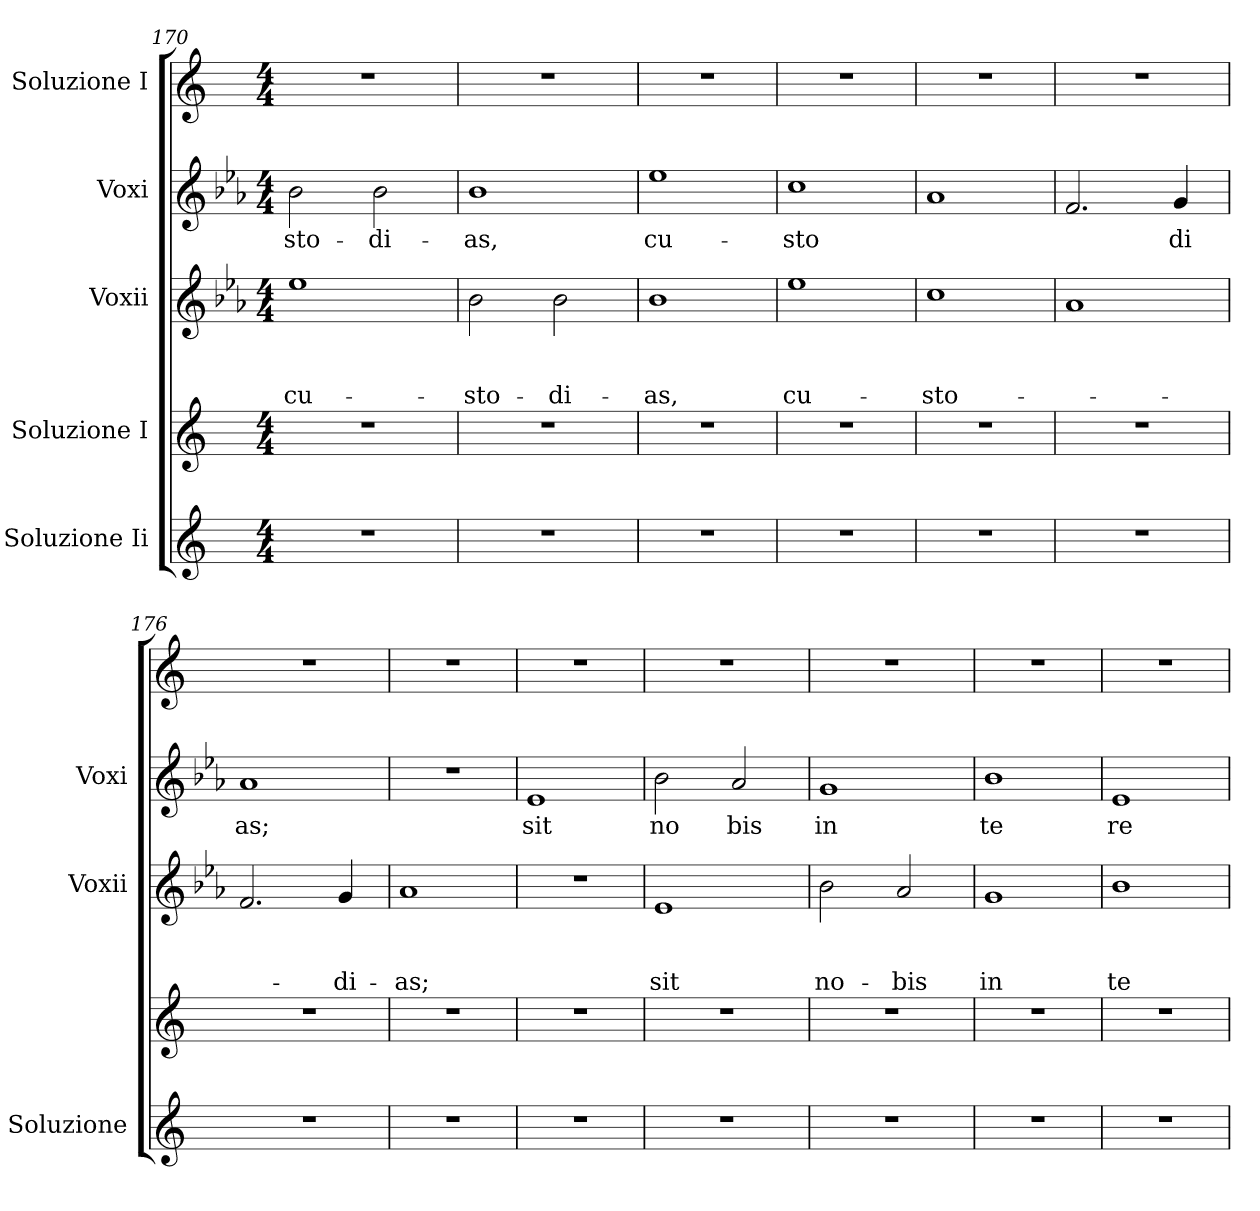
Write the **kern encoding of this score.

**kern	**kern	**kern	**text	**text	**text	**kern	**text	**kern
*part5	*part4	*part3	*part3	*part3	*part3	*part2	*part2	*part1
*staff5	*staff4	*staff3	*staff3	*staff3	*staff3	*staff2	*staff2	*staff1
*I"Soluzione Ii	*I"Soluzione I	*I"Voxii	*	*	*	*I"Voxi	*	*I"Soluzione I
*I'Soluzione	*	*I'Voxii	*	*	*	*I'Voxi	*	*
*clefG2	*clefG2	*clefG2	*	*	*	*clefG2	*	*clefG2
*k[]	*k[]	*k[b-e-a-]	*	*	*	*k[b-e-a-]	*	*k[]
*C:	*C:	*E-:	*	*	*	*E-:	*	*C:
*M4/4	*M4/4	*M4/4	*	*	*	*M4/4	*	*M4/4
=170	=170	=170	=170	=170	=170	=170	=170	=170
!	!	!	!	!	!LO:LY:b	!	!LO:LY:b	!
1r	1r	1ee-	.	.	cu-	2b-\	-sto-	1r
!	!	!	!	!	!	!	!LO:LY:b	!
.	.	.	.	.	.	2b-\	-di-	.
=171	=171	=171	=171	=171	=171	=171	=171	=171
!	!	!	!	!	!LO:LY:b	!	!LO:LY:b	!
1r	1r	2b-\	.	.	-sto-	1b-	-as,	1r
!	!	!	!	!	!LO:LY:b	!	!	!
.	.	2b-\	.	.	-di-	.	.	.
=172	=172	=172	=172	=172	=172	=172	=172	=172
!	!	!	!	!	!LO:LY:b	!	!LO:LY:b	!
1r	1r	1b-	.	.	-as,	1ee-	cu-	1r
!!LO:LB:g=z
=173	=173	=173	=173	=173	=173	=173	=173	=173
!	!	!	!	!	!LO:LY:b	!	!LO:LY:b	!
1r	1r	1ee-	.	.	cu-	1cc	-sto	1r
=174	=174	=174	=174	=174	=174	=174	=174	=174
!	!	!	!	!	!LO:LY:b	!	!	!
1r	1r	1cc	.	.	-sto-	1a-	.	1r
=175	=175	=175	=175	=175	=175	=175	=175	=175
1r	1r	1a-	.	.	.	2.f/	.	1r
!	!	!	!	!	!	!	!LO:LY:b	!
.	.	.	.	.	.	4g/	di	.
=176	=176	=176	=176	=176	=176	=176	=176	=176
!	!	!	!	!	!	!	!LO:LY:b	!
1r	1r	2.f/	.	.	.	1a-	as;	1r
!	!	!	!	!	!LO:LY:b	!	!	!
.	.	4g/	.	.	-di-	.	.	.
=177	=177	=177	=177	=177	=177	=177	=177	=177
!	!	!	!	!	!LO:LY:b	!	!	!
1r	1r	1a-	.	.	-as;	1r	.	1r
=178	=178	=178	=178	=178	=178	=178	=178	=178
!	!	!	!	!	!	!	!LO:LY:b	!
1r	1r	1r	.	.	.	1e-	sit	1r
=179	=179	=179	=179	=179	=179	=179	=179	=179
!	!	!	!	!	!LO:LY:b	!	!LO:LY:b	!
1r	1r	1e-	.	.	sit	2b-\	no	1r
!	!	!	!	!	!	!	!LO:LY:b	!
.	.	.	.	.	.	2a-/	bis	.
=180	=180	=180	=180	=180	=180	=180	=180	=180
!	!	!	!	!	!LO:LY:b	!	!LO:LY:b:rj	!
1r	1r	2b-\	.	.	no-	1g	in	1r
!	!	!	!	!	!LO:LY:b	!	!	!
.	.	2a-/	.	.	-bis	.	.	.
=181	=181	=181	=181	=181	=181	=181	=181	=181
!	!	!	!	!	!LO:LY:b:rj	!	!LO:LY:b	!
1r	1r	1g	.	.	in	1b-	te	1r
=182	=182	=182	=182	=182	=182	=182	=182	=182
!	!	!	!	!	!LO:LY:b	!	!LO:LY:b	!
1r	1r	1b-	.	.	te	1e-	re	1r
=	=	=	=	=	=	=	=	=
*-	*-	*-	*-	*-	*-	*-	*-	*-
